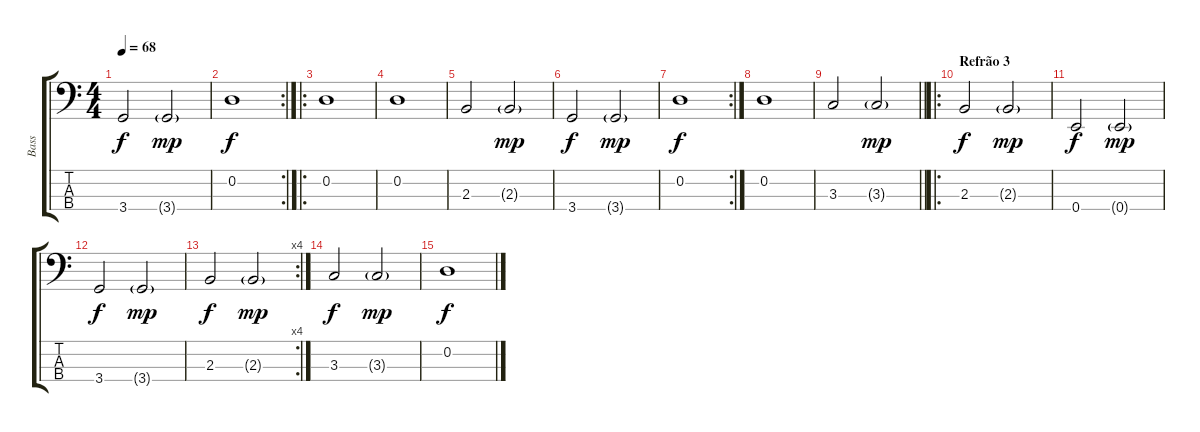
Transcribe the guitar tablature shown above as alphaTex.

\track ("Bass" "Bass") {instrument electricbassfinger}
\staff {score tabs}
\tuning (G2 D2 A1 E1) {hide}
\ts (4 4)
\tempo 68
\clef f4
\ks c
3.4.2{dy f} 3.4{g}.2{dy mp} |
\rc 2
0.2.1{dy f} |
\ro
0.2.1 |
0.2.1 |
2.3.2 2.3{g}.2{dy mp} |
3.4.2{dy f} 3.4{g}.2{dy mp} |
\rc 2
0.2.1{dy f} |
0.2.1 |
\barLineRight lightlight
3.3.2 3.3{g}.2{dy mp} |
\ro
\section ("" "Refrão 3")
2.3.2{dy f} 2.3{g}.2{dy mp} |
0.4.2{dy f} 0.4{g}.2{dy mp} |
3.4.2{dy f} 3.4{g}.2{dy mp} |
\rc 4
2.3.2{dy f} 2.3{g}.2{dy mp} |
3.3.2{dy f} 3.3{g}.2{dy mp} |
0.2.1{dy f}
